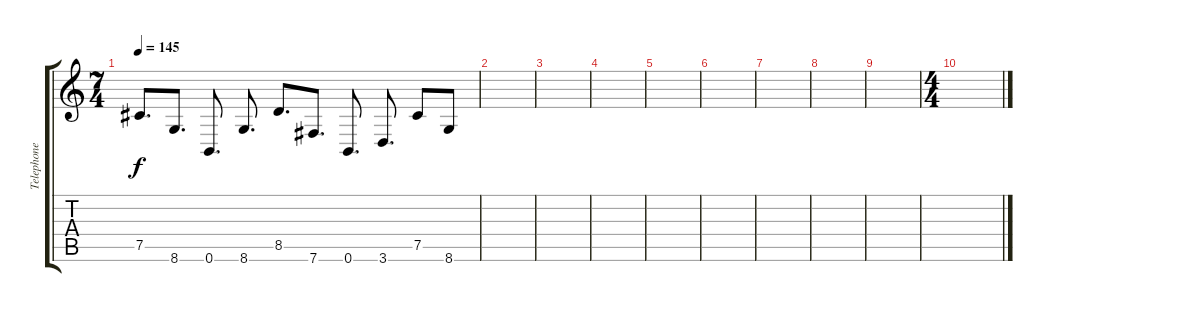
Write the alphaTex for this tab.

\track ("Telephone Guitar" "Telephone ") {instrument overdrivenguitar}
\staff {score tabs}
\tuning (Db4 Ab3 E3 B2 Gb2 B1) {hide}
\ts (7 4)
\tempo 145
\clef g2
\ks c
7.5.8{d dy f instrument overdrivenguitar} 8.6.8{d} 0.6.8{d} 8.6.8{d} 8.5.8{d} 7.6.8{d} 0.6.8{d} 3.6.8{d} 7.5.8 8.6.8 |
|
|
|
|
|
|
|
|
\ts (4 4)
